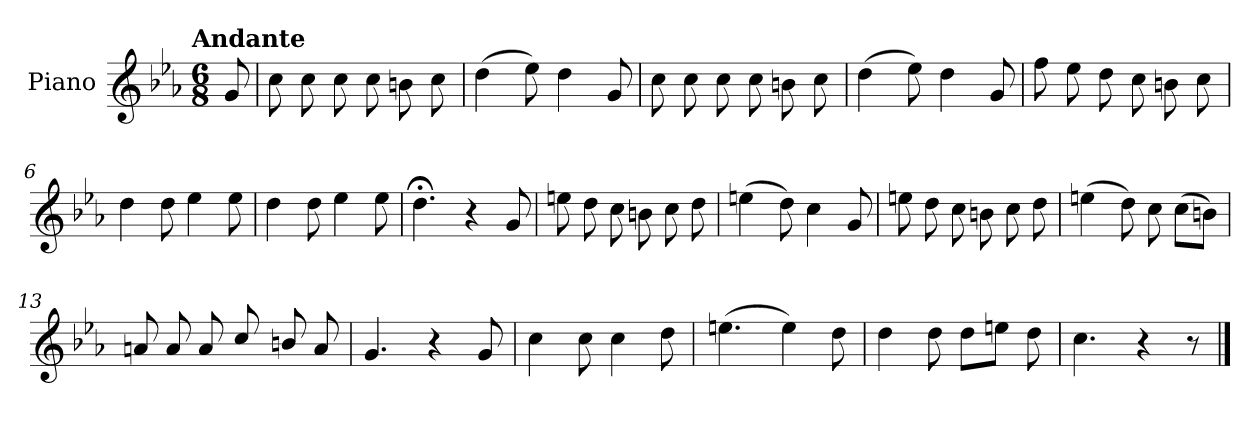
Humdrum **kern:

**kern
*part1
*staff1
*I"Piano
*I'Pno.
*clefG2
*k[b-e-a-]
!!LO:TX:omd:t=Andante
*M6/8
*MM92
=
8g/
=1
8cc\
8cc\
8cc\
8cc\
8bn\
8cc\
=2
(>4dd\
8ee-\)
4dd\
8g/
=3
8cc\
8cc\
8cc\
8cc\
8bn\
8cc\
!!LO:LB:g=z
=4
(>4dd\
8ee-\)
4dd\
8g/
=5
8ff\
8ee-\
8dd\
8cc\
8bn\
8cc\
=6
4dd\
8dd\
4ee-\
8ee-\
=7
4dd\
8dd\
4ee-\
8ee-\
=8
4.dd;<\
4r
8g/
!!LO:LB:g=z
=9
8ee\
8dd\
8cc\
8b\
8cc\
8dd\
=10
(>4ee\
8dd\)
4cc\
8g/
=11
8ee\
8dd\
8cc\
8b\
8cc\
8dd\
=12
(>4ee\
8dd\)
8cc\
(>8cc\L
8b\J)
=13
8a/
8a/
8a/
8cc/
8b/
8a/
!!LO:LB:g=z
=14
4.g/
4r
8g/
=15
4cc\
8cc\
4cc\
8dd\
=16
(>4.ee\
4ee\)
8dd\
=17
4dd\
8dd\
8dd\L
8ee\J
8dd\
=18
4.cc\
4r
8r
==
*-
